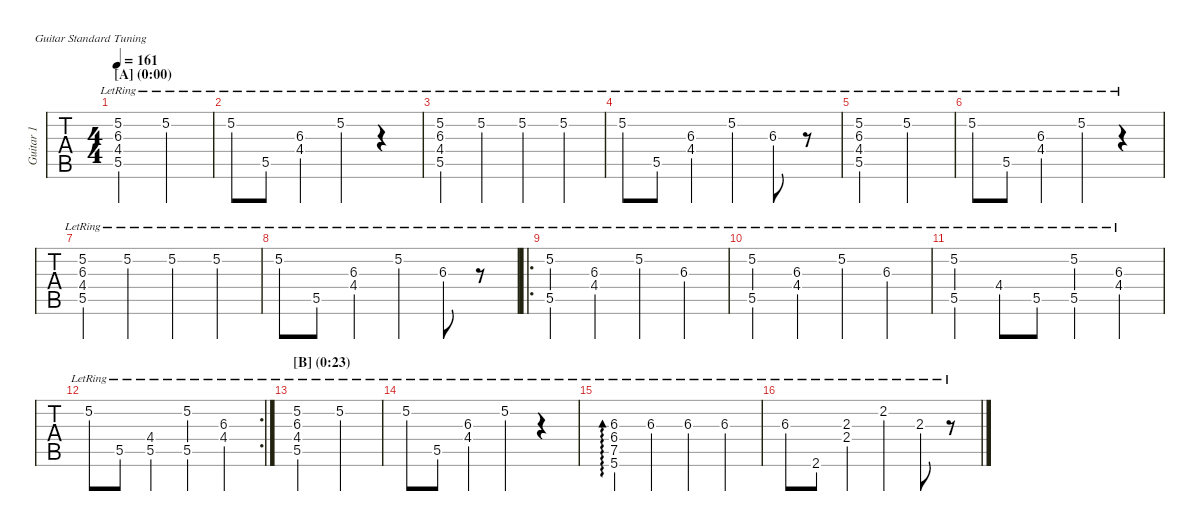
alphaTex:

\defaultSystemsLayout 4
\hideDynamics
\bracketExtendMode nobrackets
\multiTrackTrackNamePolicy allsystems
\firstSystemTrackNameMode fullname
\otherSystemsTrackNameMode fullname
\otherSystemsTrackNameOrientation horizontal
\track ("Guitar 1" "Guitar 1") {instrument overdrivenguitar}
\staff {tabs}
\tuning (E4 B3 G3 D3 A2 E2)
\ts (4 4)
\beaming (8 2 2 2 2)
\section ("A" "(0:00)")
\scale
1.00575
\tempo 161
\accidentals auto
\clef g2
\ottava regular
\simile none
\ks c
(5.2{lr} 5.5{lr} 6.3{lr acc #} 4.4{lr acc #}).2{dy mf instrument overdrivenguitar} 5.2{lr}.2 |
\scale
1.00505 5.2{lr}.8 5.5{lr}.8 (4.4{lr acc #} 6.3{lr acc #}).4 5.2{lr}.4 r.4 |
\scale
0.992509 (5.5{lr} 4.4{lr acc #} 5.2{lr} 6.3{lr acc #}).4 5.2{lr}.4 5.2{lr}.4 5.2{lr}.4 |
\scale
0.996689 5.2{lr}.8 5.5{lr}.8 (4.4{lr acc #} 6.3{lr acc #}).4 5.2{lr}.4 6.3{lr acc #}.8 r.8 |
\scale
1.00199 (5.2{lr} 5.5{lr} 6.3{lr acc #} 4.4{lr acc #}).2 5.2{lr}.2 |
\scale
0.990977 5.2{lr}.8 5.5{lr}.8 (4.4{lr acc #} 6.3{lr acc #}).4 5.2{lr}.4 r.4 |
\scale
1.00352 (5.5{lr} 4.4{lr acc #} 5.2{lr} 6.3{lr acc #}).4 5.2{lr}.4 5.2{lr}.4 5.2{lr}.4 |
\scale
1.00352 5.2{lr}.8 5.5{lr}.8 (4.4{lr acc #} 6.3{lr acc #}).4 5.2{lr}.4 6.3{lr acc #}.8 r.8 |
\ro
\scale
1.0067 (5.2{lr} 5.5{lr}).4 (6.3{lr acc #} 4.4{lr acc #}).4 5.2{lr}.4 6.3{lr acc #}.4 |
\scale
0.994148 (5.2{lr} 5.5{lr}).4 (6.3{lr acc #} 4.4{lr acc #}).4 5.2{lr}.4 6.3{lr acc #}.4 |
\scale
0.998328 (5.5{lr} 5.2{lr}).4 4.4{lr acc #}.8 5.5{lr}.8 (5.5{lr} 5.2{lr}).4 (4.4{lr acc #} 6.3{lr acc #}).4 |
\rc 2
\scale
1.00082 5.2{lr}.8 5.5{lr}.8 (5.5{lr} 4.4{lr acc #}).4 (5.5{lr} 5.2{lr}).4 (6.3{lr acc #} 4.4{lr acc #}).4 |
\section ("B" "(0:23)")
\scale
1.00617 (5.2{lr} 5.5{lr} 6.3{lr acc #} 4.4{lr acc #}).2 5.2{lr}.2 |
\scale
0.995157 5.2{lr}.8 5.5{lr}.8 (4.4{lr acc #} 6.3{lr acc #}).4 5.2{lr}.4 r.4 |
\scale
0.995156 (5.6{lr} 7.5{lr} 6.4{lr acc #} 6.3{lr acc #}).4{ad 0} 6.3{lr acc #}.4 6.3{lr acc #}.4 6.3{lr acc #}.4 |
\scale
1.00352 6.3{lr acc #}.8 2.6{lr acc #}.8 (2.4{lr} 2.3{lr}).4 2.2{lr acc #}.4 2.3{lr}.8 r.8
